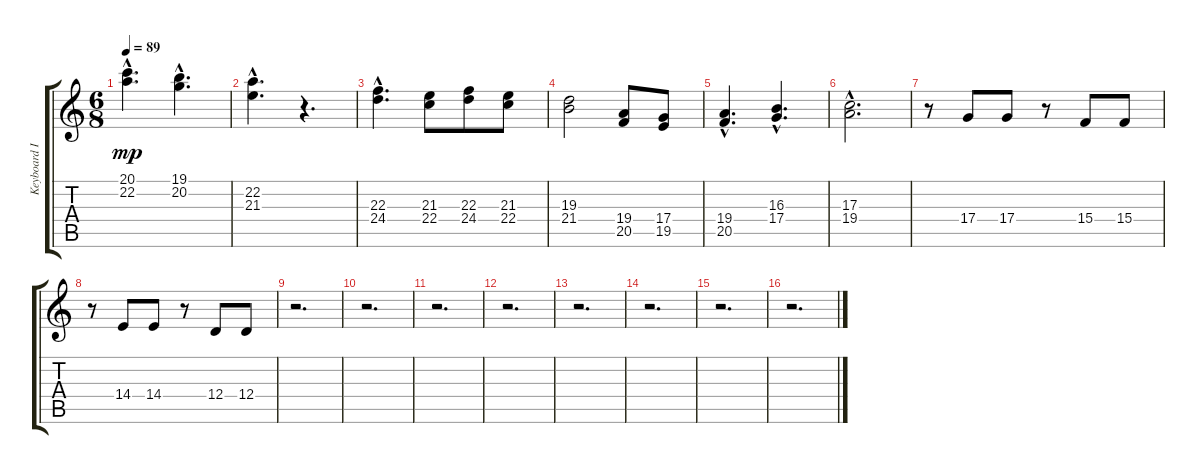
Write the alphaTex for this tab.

\track ("Keyboard I" "Keyboard I") {instrument stringensemble1}
\staff {score tabs}
\tuning (E4 B3 G3 D3 A2 E2) {hide}
\ts (6 8)
\tempo 89
\clef g2
\ks c
(20.1{hac} 22.2{hac}).4{d dy mp instrument stringensemble1} (19.1{hac} 20.2{hac}).4{d} |
(22.2{hac} 21.3{hac}).4{d} r.4{d} |
(22.3{hac} 24.4{hac}).4{d} (21.3 22.4).8 (22.3 24.4).8 (21.3 22.4).8 |
(19.3 21.4).2 (19.4 20.5).8 (17.4 19.5).8 |
(19.4{hac} 20.5{hac}).4{d} (16.3{hac} 17.4{hac}).4{d} |
(17.3{hac} 19.4{hac}).2{d} |
r.8 17.4.8 17.4.8 r.8 15.4.8 15.4.8 |
r.8 14.4.8 14.4.8 r.8 12.4.8 12.4.8 |
r.2{d} |
r.2{d} |
r.2{d} |
r.2{d} |
r.2{d} |
r.2{d} |
r.2{d} |
r.2{d}
